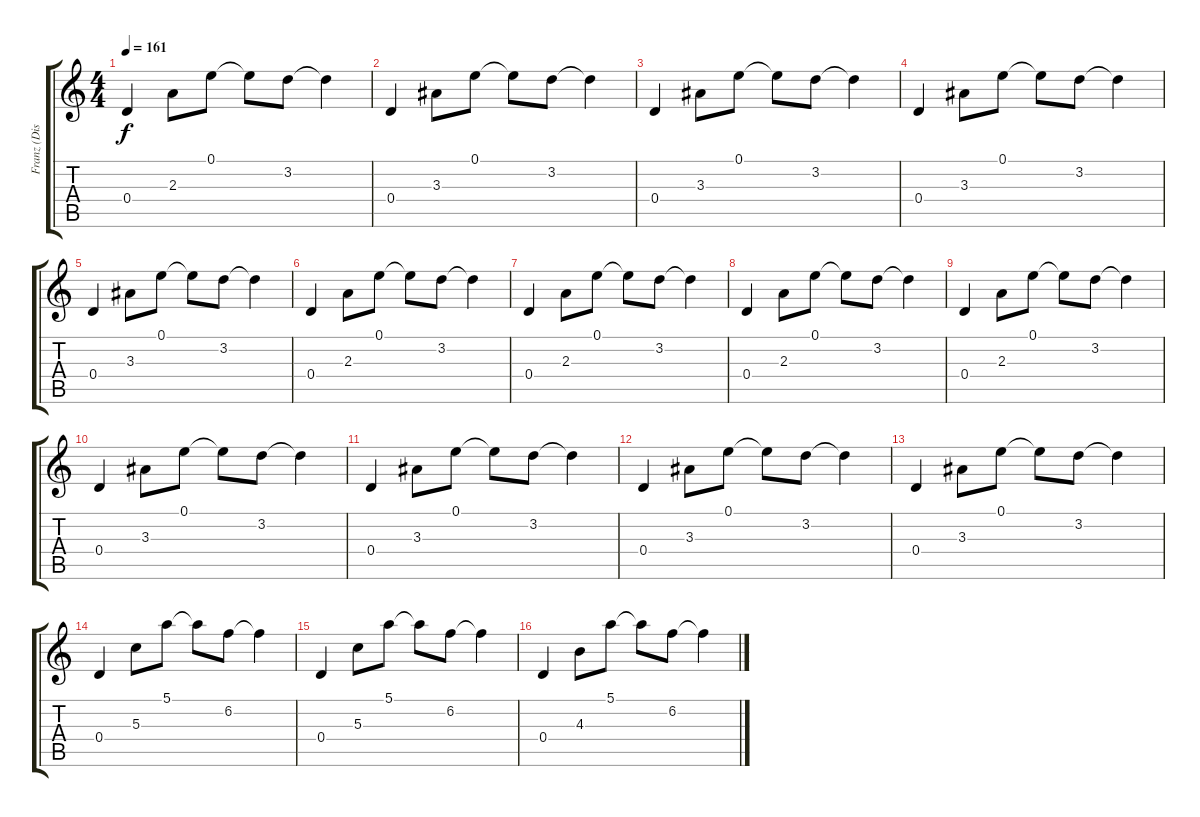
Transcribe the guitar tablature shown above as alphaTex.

\track ("Franz (Distortion Guitar)" "Franz (Dis") {instrument overdrivenguitar}
\staff {score tabs}
\tuning (E4 B3 G3 D3 A2 D2) {hide}
\ts (4 4)
\tempo 161
\clef g2
\ks c
0.4.4{dy f} 2.3.8 0.1.8 0.1{t}.8 3.2.8 3.2{t}.4 |
0.4.4 3.3.8 0.1.8 0.1{t}.8 3.2.8 3.2{t}.4 |
0.4.4 3.3.8 0.1.8 0.1{t}.8 3.2.8 3.2{t}.4 |
0.4.4 3.3.8 0.1.8 0.1{t}.8 3.2.8 3.2{t}.4 |
0.4.4 3.3.8 0.1.8 0.1{t}.8 3.2.8 3.2{t}.4 |
0.4.4 2.3.8 0.1.8 0.1{t}.8 3.2.8 3.2{t}.4 |
0.4.4 2.3.8 0.1.8 0.1{t}.8 3.2.8 3.2{t}.4 |
0.4.4 2.3.8 0.1.8 0.1{t}.8 3.2.8 3.2{t}.4 |
0.4.4 2.3.8 0.1.8 0.1{t}.8 3.2.8 3.2{t}.4 |
0.4.4 3.3.8 0.1.8 0.1{t}.8 3.2.8 3.2{t}.4 |
0.4.4 3.3.8 0.1.8 0.1{t}.8 3.2.8 3.2{t}.4 |
0.4.4 3.3.8 0.1.8 0.1{t}.8 3.2.8 3.2{t}.4 |
0.4.4 3.3.8 0.1.8 0.1{t}.8 3.2.8 3.2{t}.4 |
0.4.4 5.3.8 5.1.8 5.1{t}.8 6.2.8 6.2{t}.4 |
0.4.4 5.3.8 5.1.8 5.1{t}.8 6.2.8 6.2{t}.4 |
0.4.4 4.3.8 5.1.8 5.1{t}.8 6.2.8 6.2{t}.4
